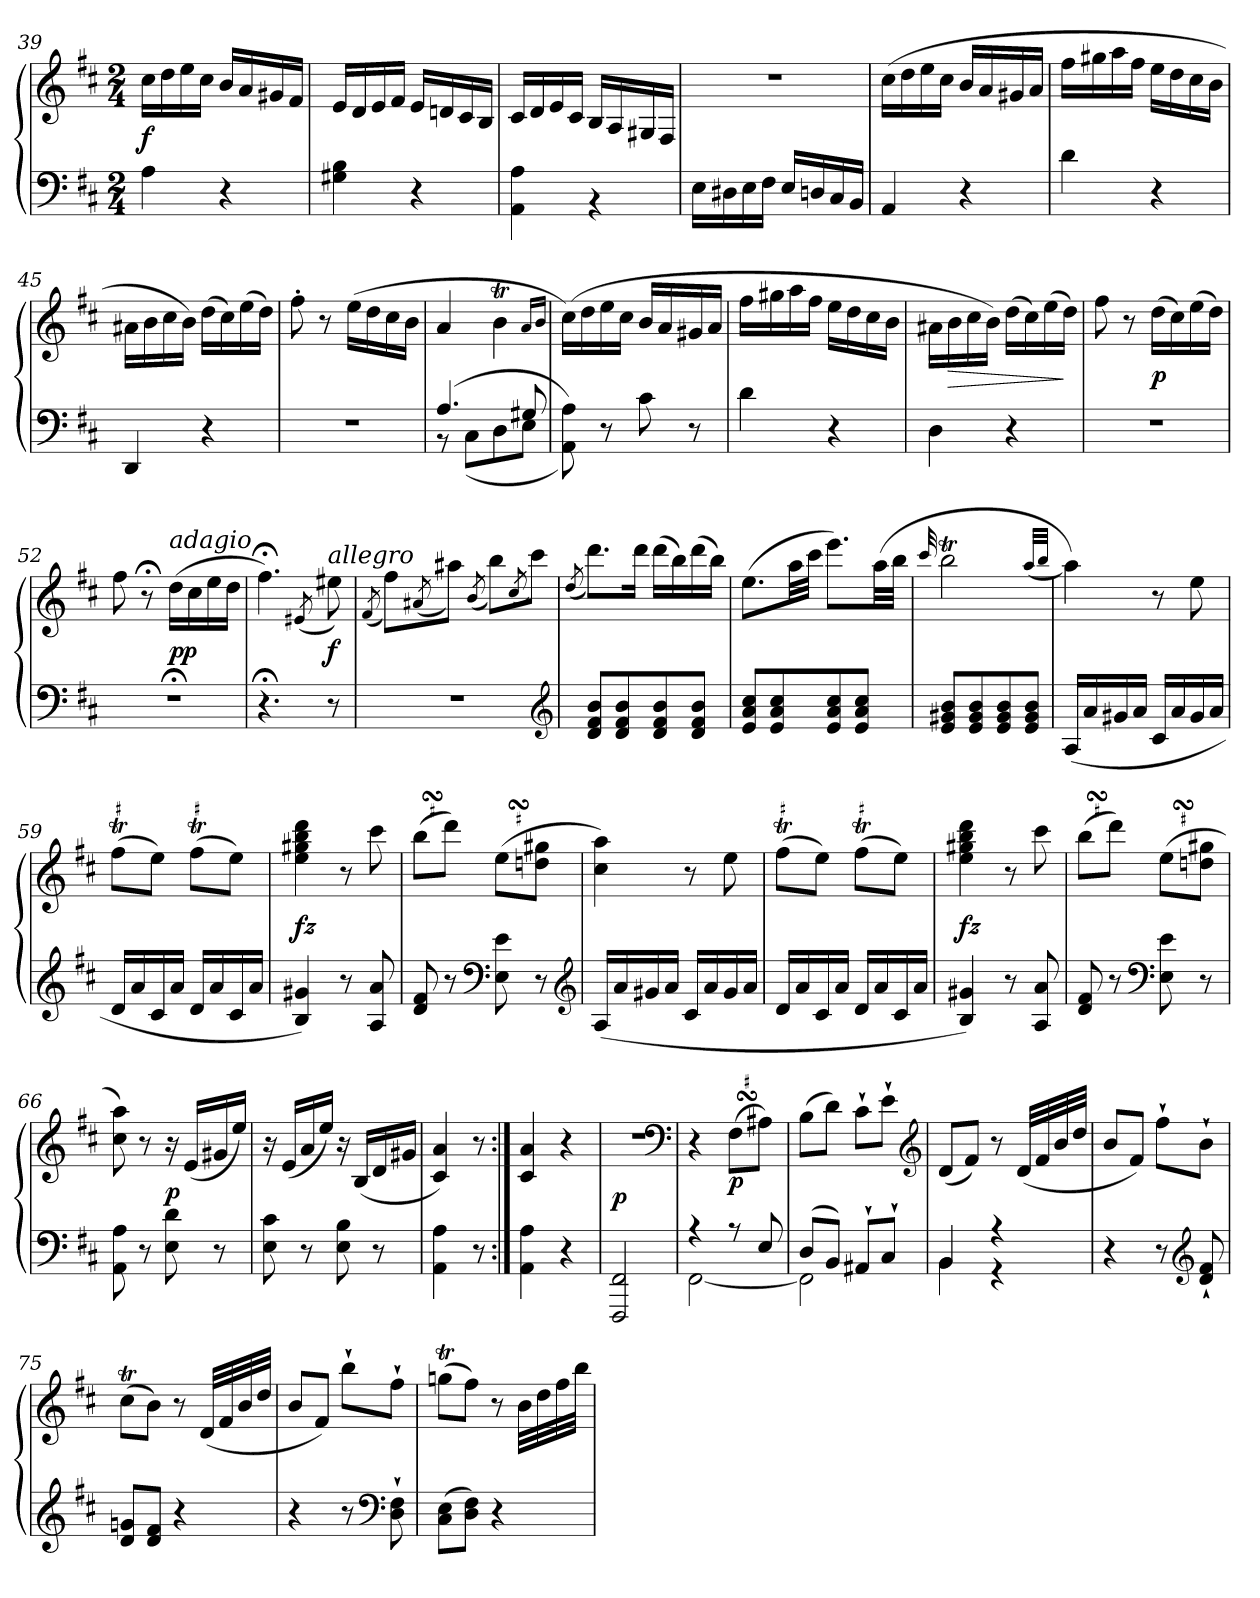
**kern	**kern	**dynam
*part1	*part1	*part1
*staff2	*staff1	*staff1/2
*clefF4	*clefG2	*
*k[f#c#]	*k[f#c#]	*
*D:	*D:	*
*M2/4	*M2/4	*
=39	=39	=39
4A	16cc#LL	f
.	16dd	.
.	16ee	.
.	16cc#JJ	.
4r	16bLL	.
.	16a	.
.	16g#X	.
.	16f#JJ	.
=40	=40	=40
4G#X 4B	16eLL	.
.	16d	.
.	16e	.
.	16f#JJ	.
4r	16eLL	.
.	16dn	.
.	16c#	.
.	16BJJ	.
=41	=41	=41
4AA 4A	16c#LL	.
.	16d	.
.	16e	.
.	16c#JJ	.
4rBB	16B/LL	.
.	16A/	.
.	16G#X/	.
.	16F#/JJ	.
=42	=42	=42
16ELL	2r	.
16D#X	.	.
16E	.	.
16F#JJ	.	.
16ELL	.	.
16Dn	.	.
16C#	.	.
16BBJJ	.	.
!!LO:LB:g=z
=43	=43	=43
4AA	(16cc#LL	.
.	16dd	.
.	16ee	.
.	16cc#JJ	.
4r	16bLL	.
.	16a	.
.	16g#X	.
.	16aJJ	.
=44	=44	=44
4d	16ff#LL	.
.	16gg#X	.
.	16aa	.
.	16ff#JJ	.
4r	16eeLL	.
.	16dd	.
.	16cc#	.
.	16bJJ	.
=45	=45	=45
4DD	16a#XLL	.
.	16b	.
.	16cc#	.
.	16bJJ)	.
4r	(16ddLL	.
.	16cc#)	.
.	(16ee	.
.	16ddJJ)	.
=46	=46	=46
2r	8ff#'	.
.	8r	.
.	(16eeLL	.
.	16dd	.
.	16cc#	.
.	16bJJ	.
=47	=47	=47
*^	*	*
(4.A	8r	4a	.
.	(8C#L	.	.
.	8D	4bT	.
8G#X	8EJ	.	.
*v	*v	*	*
.	16qaLL	.
.	16qbJJ	.
=48	=48	=48
8AA 8A))	(16cc#LL)	.
.	16dd	.
8r	16ee	.
.	16cc#JJ	.
8c#	16bLL	.
.	16a	.
8r	16g#X	.
.	16aJJ	.
!!LO:LB:g=z
=49	=49	=49
4d	16ff#LL	.
.	16gg#X	.
.	16aa	.
.	16ff#JJ	.
4r	16eeLL	.
.	16dd	.
.	16cc#	.
.	16bJJ	.
=50	=50	=50
4D	16a#XLL	.
.	16b	>
.	16cc#	.
.	16bJJ)	.
4r	(16ddLL	.
.	16cc#)	.
.	(16ee	.
.	16ddJJ)	]
=51	=51	=51
2r	8ff#	.
.	8r	.
.	(16ddLL	p
.	16cc#)	.
.	(16ee	.
.	16ddJJ)	.
=52	=52	=52
2r;<	8ff#	.
.	8r;<	.
*	*MM60	*
!	!LO:TX:a:i:t=adagio	!
.	(16ddLL	pp
.	16cc#	.
.	16ee	.
.	16ddJJ	.
=53	=53	=53
4.r;<	4.ff#;<)	.
*	*MM120	*
.	(>8qe#X	.
!	!LO:TX:a:i:t=allegro	!
8r	8ee#X)	f
=54	=54	=54
.	(>8qf#	.
2r	8ff#L)	.
.	(>8qa#X	.
.	8aa#XJ)	.
.	(>8qb	.
.	8bbL)	.
.	(>8qcc#	.
.	8ccc#J)	.
*clefG2	*	*
=55	=55	=55
.	(>8qdd	.
8d 8f# 8bL	8.dddL)	.
8d 8f# 8b	.	.
.	16dddJk	.
8d 8f# 8b	(16dddLL	.
.	16bb)	.
8d 8f# 8bJ	(16ddd	.
.	16bbJJ)	.
!!LO:LB:g=z
=56	=56	=56
8e 8a 8cc#L	(8.eeL	.
8e 8a 8cc#	.	.
.	32aaLL	.
.	32ccc#JJJ	.
8e 8a 8cc#	8.eeeL)	.
8e 8a 8cc#J	.	.
.	(32aaLL	.
.	32bbJJJ	.
=57	=57	=57
.	32qqccc#	.
8e 8g#X 8bL	2bbT	.
8e 8g# 8b	.	.
8e 8g# 8b	.	.
8e 8g# 8bJ	.	.
.	(32qaaLLL	.
.	32qbbJJJ	.
=58	=58	=58
(16ALL	4aaTTT))	.
16a	.	.
16g#X	.	.
16aJJ	.	.
16c#LL	8r	.
16a	.	.
16g#	8ee	.
16aJJ	.	.
=59	=59	=59
!	!LO:TR:acc=#	!
16dLL	(8ff#TL	.
16a	.	.
16c#	8eeJ)	.
16aJJ	.	.
!	!LO:TR:acc=#	!
16dLL	(8ff#TL	.
16a	.	.
16c#	8eeJ)	.
16aJJ	.	.
=60	=60	=60
4B 4g#X)	4ee 4gg#X 4bb 4ddd	fz
8r	8r	.
8A 8a	8ccc#	.
=61	=61	=61
!	!LO:TURN:lacc=#	!
8d 8f#	(8bbSSsL	.
8r	8dddJ)	.
*clefF4	*	*
!	!LO:TURN:lacc=#	!
8E 8e	(8eeSSsL	.
8r	8ddn 8gg#XJ	.
*clefG2	*	*
=62	=62	=62
(16ALL	4cc# 4aa)	.
16a	.	.
16g#X	.	.
16aJJ	.	.
16c#LL	8r	.
16a	.	.
16g#	8ee	.
16aJJ	.	.
!!LO:LB:g=z
=63	=63	=63
!	!LO:TR:acc=#	!
16dLL	(8ff#TL	.
16a	.	.
16c#	8eeJ)	.
16aJJ	.	.
!	!LO:TR:acc=#	!
16dLL	(8ff#TL	.
16a	.	.
16c#	8eeJ)	.
16aJJ	.	.
=64	=64	=64
4B 4g#X)	4ee 4gg#X 4bb 4ddd	fz
8r	8r	.
8A 8a	8ccc#	.
=65	=65	=65
!	!LO:TURN:lacc=#	!
8d 8f#	(8bbSSsL	.
8r	8dddJ)	.
*clefF4	*	*
!	!LO:TURN:lacc=#	!
8E 8e	(8eeSSsL	.
8r	8ddn 8gg#XJ	.
=66	=66	=66
8AA 8A	8cc# 8aa)	.
8r	8r	.
8E 8d	16r	p
.	(16eLL	.
8r	16g#X	.
.	16eeJJ)	.
=67	=67	=67
8E 8c#	16r	.
.	(16eLL	.
8r	16a	.
.	16eeJJ)	.
8E 8B	16r	.
.	(16BLL	.
8r	16d	.
.	16g#XJJ	.
=68	=68	=68
4AA 4A	4c# 4a)	.
8r	8r	.
=69:|!	=69:|!	=69:|!
4AA 4A	4c# 4a	.
4r	4r	.
=70	=70	=70
2FFF# 2FF#	2r	p
*	*clefF4	*
=71	=71	=71
*^	*	*
4rA	[2FF#	4r	.
!	!	!LO:TURN:uacc=#	!LO:DY:b
8rA	.	(8F#SSSL	p
8E	.	8A#XJ)	.
!!LO:LB:g=z
=72	=72	=72	=72
(8DL	2FF#]	(8BL	.
8BBJ)	.	8dJ)	.
8AA#X`L	.	8c#`L	.
8C#`J	.	8e`J	.
*	*	*clefG2	*
=73	=73	=73	=73
4BB	4BB	(8dL	.
.	.	8f#J)	.
4r	4r	8r	.
.	.	(32dLLL	.
.	.	32f#	.
.	.	32b	.
.	.	32ddJJJ	.
*v	*v	*	*
=74	=74	=74
4r	8bL	.
.	8f#J)	.
8r	8ff#`L	.
*clefG2	*	*
8d`> 8f#`>	8b`J	.
=75	=75	=75
8d 8gnL	(8cc#tL	.
8d 8f#J	8bJ)	.
4r	8r	.
.	(32dLLL	.
.	32f#	.
.	32b	.
.	32ddJJJ	.
=76	=76	=76
4r	8bL	.
.	8f#J)	.
8r	8bb`L	.
*clefF4	*	*
8D` 8F#`	8ff#`J	.
=77	=77	=77
(8C# 8EL	(8ggnTL	.
8D 8F#J)	8ff#J)	.
4r	8r	.
.	32bLLL	.
.	32dd	.
.	32ff#	.
.	32bbJJJ	.
=	=	=
*-	*-	*-
